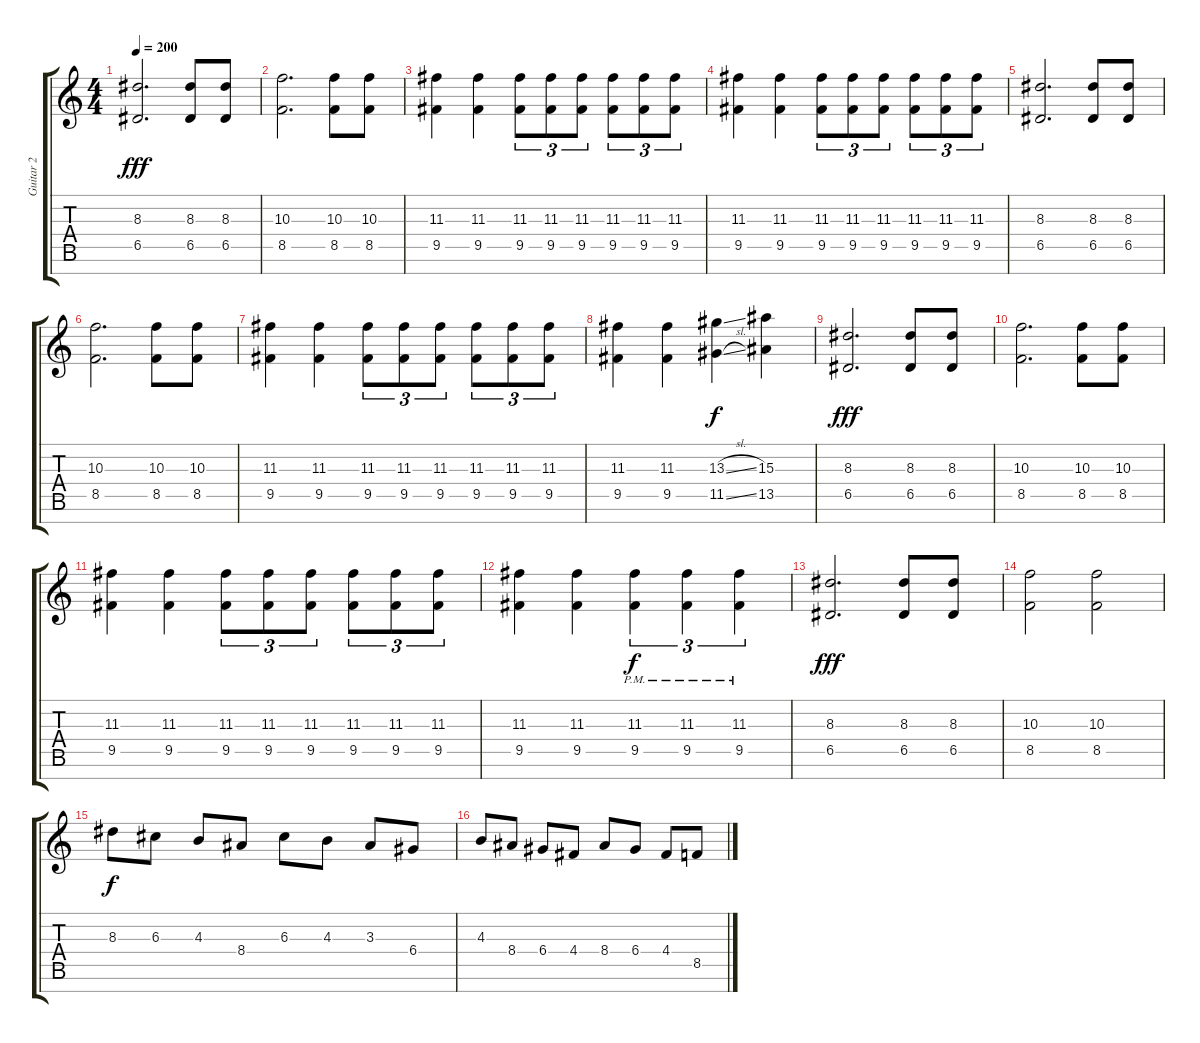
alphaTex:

\track ("Guitar 2" "Guitar 2") {instrument distortionguitar}
\staff {score tabs}
\tuning (E4 B3 G3 D3 A2 E2 B1) {hide}
\ts (4 4)
\tempo 200
\clef g2
\ks c
(8.3 6.5).2{d dy fff} (8.3 6.5).8 (8.3 6.5).8 |
(10.3 8.5).2{d} (10.3 8.5).8 (10.3 8.5).8 |
(11.3 9.5).4 (11.3 9.5).4 (11.3 9.5).8{tu (3 2)} (11.3 9.5).8{tu (3 2)} (11.3 9.5).8{tu (3 2)} (11.3 9.5).8{tu (3 2)} (11.3 9.5).8{tu (3 2)} (11.3 9.5).8{tu (3 2)} |
(11.3 9.5).4 (11.3 9.5).4 (11.3 9.5).8{tu (3 2)} (11.3 9.5).8{tu (3 2)} (11.3 9.5).8{tu (3 2)} (11.3 9.5).8{tu (3 2)} (11.3 9.5).8{tu (3 2)} (11.3 9.5).8{tu (3 2)} |
(8.3 6.5).2{d} (8.3 6.5).8 (8.3 6.5).8 |
(10.3 8.5).2{d} (10.3 8.5).8 (10.3 8.5).8 |
(11.3 9.5).4 (11.3 9.5).4 (11.3 9.5).8{tu (3 2)} (11.3 9.5).8{tu (3 2)} (11.3 9.5).8{tu (3 2)} (11.3 9.5).8{tu (3 2)} (11.3 9.5).8{tu (3 2)} (11.3 9.5).8{tu (3 2)} |
(11.3 9.5).4 (11.3 9.5).4 (13.3{sl} 11.5{sl}).4{dy f} (15.3 13.5).4 |
(8.3 6.5).2{d dy fff} (8.3 6.5).8 (8.3 6.5).8 |
(10.3 8.5).2{d} (10.3 8.5).8 (10.3 8.5).8 |
(11.3 9.5).4 (11.3 9.5).4 (11.3 9.5).8{tu (3 2)} (11.3 9.5).8{tu (3 2)} (11.3 9.5).8{tu (3 2)} (11.3 9.5).8{tu (3 2)} (11.3 9.5).8{tu (3 2)} (11.3 9.5).8{tu (3 2)} |
(11.3 9.5).4 (11.3 9.5).4 (11.3{pm} 9.5).4{tu (3 2) dy f} (11.3{pm} 9.5).4{tu (3 2)} (11.3{pm} 9.5).4{tu (3 2)} |
(8.3 6.5).2{d dy fff} (8.3 6.5).8 (8.3 6.5).8 |
(10.3 8.5).2 (10.3 8.5).2 |
8.3.8{dy f} 6.3.8 4.3.8 8.4.8 6.3.8 4.3.8 3.3.8 6.4.8 |
4.3.8 8.4.8 6.4.8 4.4.8 8.4.8 6.4.8 4.4.8 8.5.8
